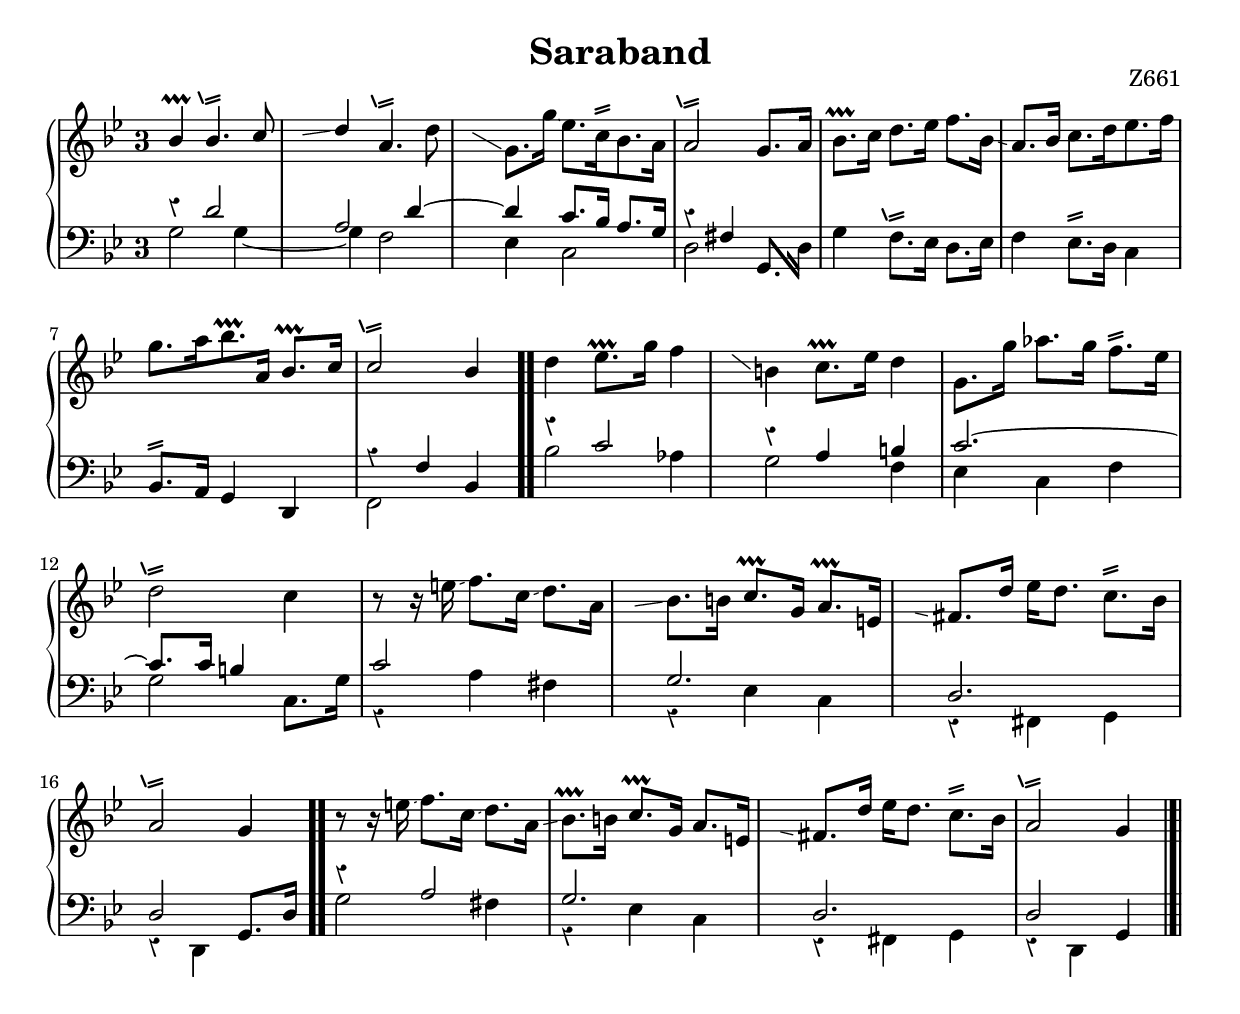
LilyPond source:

\version "2.18.2"

\include "../../tagline.ily"

cstr = \change Staff = "right"
cstl = \change Staff = "left"
shake = \markup { \path #.2 #'(
    (moveto 0 0)
    (lineto 1.3 .4)
    (moveto 0 .4)
    (lineto 1.3 .8)
    ) }

plainShake = \markup { \path #.2 #'(
    (moveto 0 0)
    (lineto 1.3 .4)
    (moveto 0 .4)
    (lineto 1.3 .8)
    (moveto -0.3 0.1)
    (lineto -0.7 1.1)
    ) }

shakeTurned = \markup { \path #.25 #'(
    (moveto 0 0)
    (lineto 1.3 .4)
    (moveto 0 .4)
    (lineto 1.3 .8)
    (moveto -0.5 0)
    (curveto -0.5 1.5 2 2 2 0)
    ) }

repeatGliss = #(define-music-function (parser location grace)
  (ly:pitch?)
  #{
    % the next two lines ensure the glissando is long enough
    % to be visible
    \once \override Glissando.springs-and-rods
      = #ly:spanner::set-spacing-rods
    \once \override Glissando.minimum-length = #4.5
    \once \hideNotes
    \grace $grace \glissando
  #})


\header {
  title = "Saraband"
  opus = "Z661"
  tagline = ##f
}

global = {
  \key g \minor
  \override Staff.TimeSignature.style = #'single-digit
  \time 3/4
  \override Staff.Rest #'style = #'classical
  %\override Staff.NoteCollision #'merge-differently-dotted = ##t
  %\set Timing.beamExceptions = #'( (end . (((1 . 16) . (4 4 4 4)))) )
}

right = \relative c'' {
  \global
  
  \stemUp bes4\prallprall bes4.^\plainShake c8
  \repeatGliss c d4 a4.^\plainShake \stemDown d8
  \once \stemUp \repeatGliss d g,8. g'16\glissando ees8.[ c16^\shake bes8. a16]
  \stemNeutral a2^\plainShake g8. a16
    
  bes8.\prallprall c16 d8. ees16 f8. bes,16\glissando
  a8. bes16 c8.[ d16 ees8. f16]
  g8.[ a16 bes8.\prallprall \stemUp a,16] bes8.\prallprall c16
  c2^\plainShake bes4 \bar ".."
  
  \stemNeutral d4 ees8.\prallprall g16 f4
  \repeatGliss f b, c8.\prallprall ees16 d4
  g,8. g'16 aes8. g16 f8.^\shake ees16
  d2^\plainShake c4
  
  r8 r16 e\glissando f8. c16\glissando d8. a16
  \repeatGliss a bes8. b16 c8.\prallprall g16 a8.\prallprall e16
  \repeatGliss g fis8. d'16 ees d8. c^\shake bes16
  a2^\plainShake g4 \bar ".."
  
  r8 r16 e'\glissando f8. c16\glissando d8. a16\glissando
  bes8.\prallprall b16 c8.\prallprall g16 a8. e16
  \repeatGliss g fis8. d'16 ees d8. c^\shake bes16
  a2^\plainShake g4 \bar "|.|"
}

leftUp = \relative c' {
  \global
  
  \voiceOne
  r4 d2
  a d4 ~ 
  d c8. bes16 a8. g16 
  r4 fis s4
    
  s2. s s
  r4 f bes, \bar ".."
  
  r4 c'2
  r4 a b
  c2. ~ 
  c8. c16 b4 s
  
  c2 s4
  g2.
  d2.
  d2 g,8. d'16 \bar ".."
  
  r4 a'2
  g2. 
  d
  d2 g,4 \bar "|.|"
}

leftDown = \relative c' {
  \global
  
  \voiceTwo 
  g2 g4 ~ 
  g f2
  ees4 c2
  d \once \stemUp g,8. d'16
    
  g4 f8.^\plainShake ees16 d8. ees16
  f4 ees8.^\shake d16 c4
  \oneVoice bes8.^\shake a16 g4 d
  \voiceTwo f2 s4 \bar ".."
  
  bes'2 aes4
  g2 f4
  ees c f
  g2 c,8. g'16
  
  r4 a fis
  r ees c
  r fis, g
  r d s
  
  g'2 fis4
  r ees c
  r fis, g
  r d s \bar "|.|"
}

breaks = {
    s2. \noBreak s2. \noBreak s2. \noBreak s2. \break
    s2. \noBreak s2. \noBreak s2. \noBreak s2. \break 

    s2. \noBreak s2. \noBreak s2. \noBreak s2. \break
    s2. \noBreak s2. \noBreak s2. \noBreak s2. \break
    s2. \noBreak s2. \noBreak s2. \noBreak s2. \break
}

\score {
  \new PianoStaff <<
    \new Staff = "right" {
      %<< 
      %\breaks
        \new Voice { \right }
        %>>
    }
    \new Staff = "left" { 
      <<
        %\breaks 
        \new Voice { \clef bass \leftUp }
        \new Voice { \leftDown }
      >>
    }
  >>
  \layout { indent = 0 }
}
